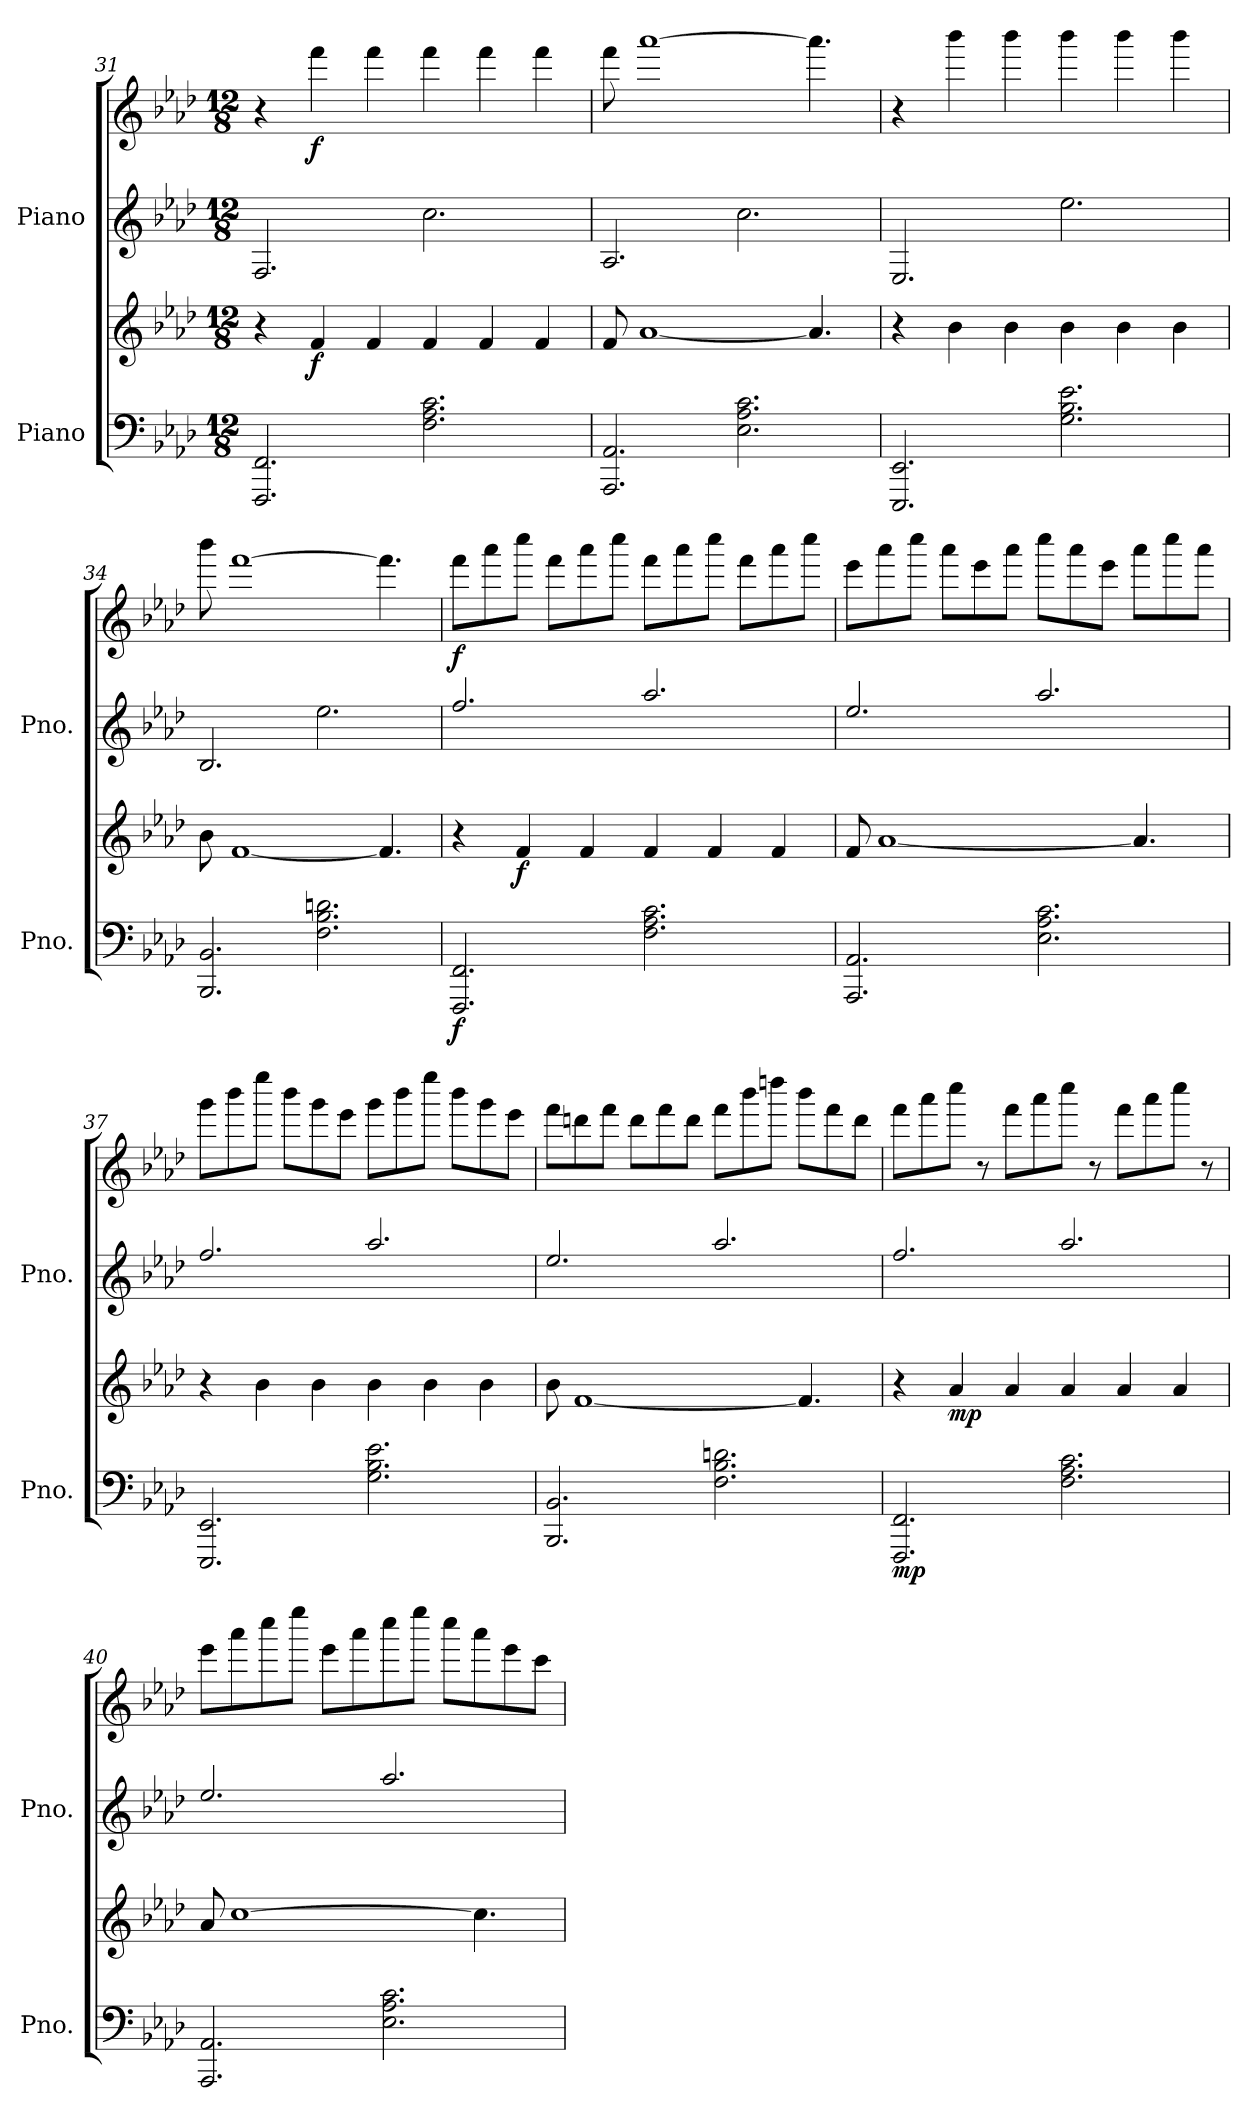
**kern	**kern	**dynam	**kern	**kern	**dynam
*part2	*part2	*part2	*part1	*part1	*part1
*staff4	*staff3	*staff3/4	*staff2	*staff1	*staff1/2
*I"Piano	*	*	*I"Piano	*	*
*I'Pno.	*	*	*I'Pno.	*	*
*clefF4	*clefG2	*	*clefG2	*clefG2	*
*k[b-e-a-d-]	*k[b-e-a-d-]	*	*k[b-e-a-d-]	*k[b-e-a-d-]	*
*M12/8	*M12/8	*	*M12/8	*M12/8	*
=31	=31	=31	=31	=31	=31
2.FFF/ 2.FF/	4r	.	2.F/	4r	.
!	!	!LO:DY:b	!	!	!LO:DY:b
.	4f/	f	.	4fff\	f
.	4f/	.	.	4fff\	.
2.F\ 2.A-\ 2.c\	4f/	.	2.cc\	4fff\	.
.	4f/	.	.	4fff\	.
.	4f/	.	.	4fff\	.
=32	=32	=32	=32	=32	=32
2.AAA-/ 2.AA-/	8f/	.	2.A-/	8fff\	.
.	[1a-	.	.	[1aaa-	.
2.E-\ 2.A-\ 2.c\	.	.	2.cc\	.	.
.	4.a-/]	.	.	4.aaa-\]	.
=33	=33	=33	=33	=33	=33
2.EEE-/ 2.EE-/	4r	.	2.E-/	4r	.
.	4b-\	.	.	4bbb-\	.
.	4b-\	.	.	4bbb-\	.
2.G\ 2.B-\ 2.e-\	4b-\	.	2.ee-\	4bbb-\	.
.	4b-\	.	.	4bbb-\	.
.	4b-\	.	.	4bbb-\	.
=34	=34	=34	=34	=34	=34
2.BBB-/ 2.BB-/	8b-\	.	2.B-/	8bbb-\	.
.	[1f	.	.	[1fff	.
2.F\ 2.B-\ 2.dn\	.	.	2.ee-\	.	.
.	4.f/]	.	.	4.fff\]	.
!!LO:PB:g=z
=35	=35	=35	=35	=35	=35
!	!	!LO:DY:b=2	!	!	!LO:DY:b
2.FFF/ 2.FF/	4r	f	2.ff/	8fff\L	f
.	.	.	.	8aaa-\	.
!	!	!LO:DY:b	!	!	!
.	4f/	f	.	8cccc\J	.
.	.	.	.	8fff\L	.
.	4f/	.	.	8aaa-\	.
.	.	.	.	8cccc\J	.
2.F\ 2.A-\ 2.c\	4f/	.	2.aa-/	8fff\L	.
.	.	.	.	8aaa-\	.
.	4f/	.	.	8cccc\J	.
.	.	.	.	8fff\L	.
.	4f/	.	.	8aaa-\	.
.	.	.	.	8cccc\J	.
=36	=36	=36	=36	=36	=36
2.AAA-/ 2.AA-/	8f/	.	2.ee-/	8eee-\L	.
.	[1a-	.	.	8aaa-\	.
.	.	.	.	8cccc\J	.
.	.	.	.	8aaa-\L	.
.	.	.	.	8eee-\	.
.	.	.	.	8aaa-\J	.
2.E-\ 2.A-\ 2.c\	.	.	2.aa-/	8cccc\L	.
.	.	.	.	8aaa-\	.
.	.	.	.	8eee-\J	.
.	4.a-/]	.	.	8aaa-\L	.
.	.	.	.	8cccc\	.
.	.	.	.	8aaa-\J	.
!!LO:LB:g=z
=37	=37	=37	=37	=37	=37
2.EEE-/ 2.EE-/	4r	.	2.ff/	8ggg\L	.
.	.	.	.	8bbb-\	.
.	4b-\	.	.	8eeee-\J	.
.	.	.	.	8bbb-\L	.
.	4b-\	.	.	8ggg\	.
.	.	.	.	8eee-\J	.
2.G\ 2.B-\ 2.e-\	4b-\	.	2.aa-/	8ggg\L	.
.	.	.	.	8bbb-\	.
.	4b-\	.	.	8eeee-\J	.
.	.	.	.	8bbb-\L	.
.	4b-\	.	.	8ggg\	.
.	.	.	.	8eee-\J	.
=38	=38	=38	=38	=38	=38
2.BBB-/ 2.BB-/	8b-\	.	2.ee-/	8fff\L	.
.	[1f	.	.	8dddn\	.
.	.	.	.	8fff\J	.
.	.	.	.	8ddd\L	.
.	.	.	.	8fff\	.
.	.	.	.	8ddd\J	.
2.F\ 2.B-\ 2.dn\	.	.	2.aa-/	8fff\L	.
.	.	.	.	8bbb-\	.
.	.	.	.	8ddddn\J	.
.	4.f/]	.	.	8bbb-\L	.
.	.	.	.	8fff\	.
.	.	.	.	8ddd\J	.
!!LO:LB:g=z
=39	=39	=39	=39	=39	=39
!	!	!LO:DY:b=2	!	!	!LO:DY:b=2
!	!	!	!	!	!LO:DY:n=1:b
2.FFF/ 2.FF/	4r	mp	2.ff/	8fff\L	mp f
.	.	.	.	8aaa-\	.
!	!	!LO:DY:b	!	!	!
.	4a-/	mp	.	8cccc\J	.
.	.	.	.	8r	.
.	4a-/	.	.	8fff\L	.
.	.	.	.	8aaa-\	.
2.F\ 2.A-\ 2.c\	4a-/	.	2.aa-/	8cccc\J	.
.	.	.	.	8r	.
.	4a-/	.	.	8fff\L	.
.	.	.	.	8aaa-\	.
.	4a-/	.	.	8cccc\J	.
.	.	.	.	8r	.
=40	=40	=40	=40	=40	=40
2.AAA-/ 2.AA-/	8a-/	.	2.ee-/	8eee-\L	.
.	[1cc	.	.	8aaa-\	.
.	.	.	.	8cccc\	.
.	.	.	.	8eeee-\J	.
.	.	.	.	8eee-\L	.
.	.	.	.	8aaa-\	.
2.E-\ 2.A-\ 2.c\	.	.	2.aa-/	8cccc\	.
.	.	.	.	8eeee-\J	.
.	.	.	.	8cccc\L	.
.	4.cc\]	.	.	8aaa-\	.
.	.	.	.	8eee-\	.
.	.	.	.	8ccc\J	.
=	=	=	=	=	=
*-	*-	*-	*-	*-	*-
